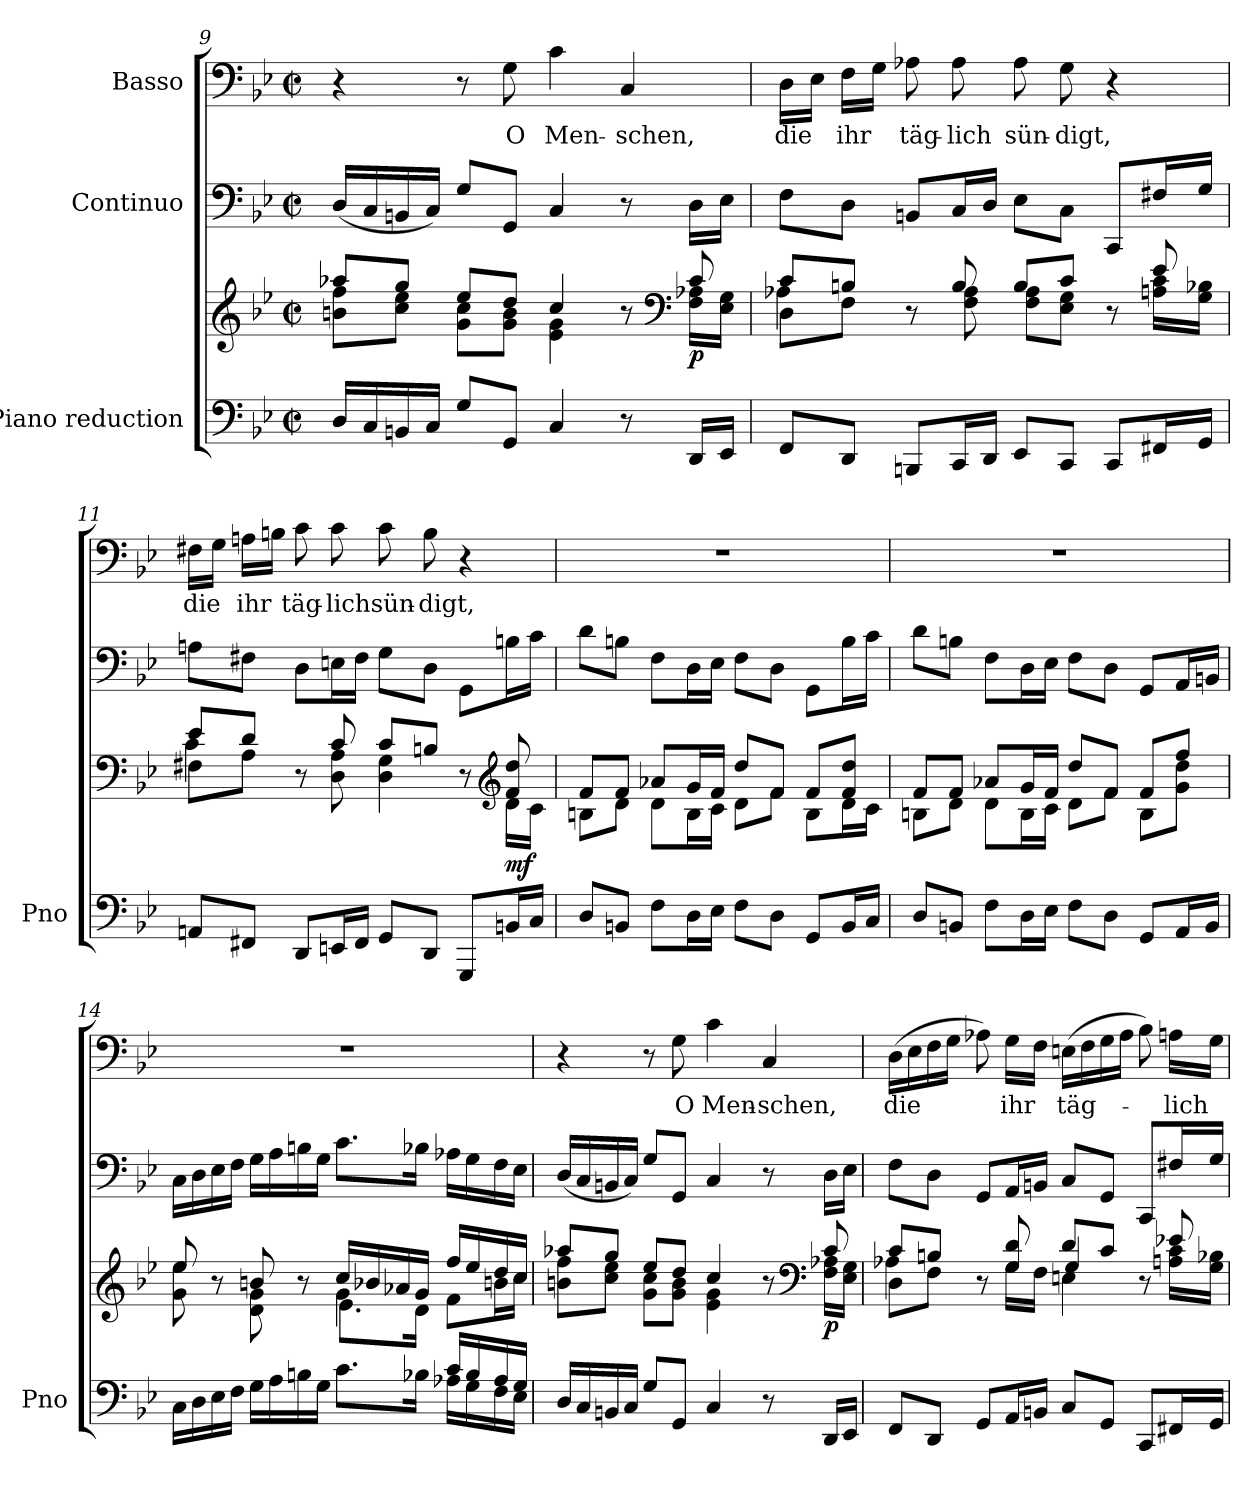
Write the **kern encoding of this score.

**kern	**kern	**dynam	**kern	**dynam	**kern	**text
*part3	*part3	*part3	*part2	*part2	*part1	*part1
*staff4	*staff3	*staff3/4	*staff2	*staff2	*staff1	*staff1
*I"Piano reduction	*	*	*I"Continuo	*	*I"Basso	*
*I'Pno	*	*	*	*	*	*
*clefF4	*clefG2	*	*clefF4	*	*clefF4	*
*k[b-e-]	*k[b-e-]	*	*k[b-e-]	*	*k[b-e-]	*
*M2/2	*M2/2	*	*M2/2	*	*M2/2	*
*met(c|)	*met(c|)	*	*met(c|)	*	*met(c|)	*
=9	=9	=9	=9	=9	=9	=9
*	*^	*	*	*	*	*
16D/LL	8aa-X/L	8bn\ 8ff\L	.	(16D/LL	.	4r	.
16C/	.	.	.	16C/	.	.	.
16BBn/	8gg/J	8cc\ 8ee-\J	.	16BBn/	.	.	.
16C/JJ	.	.	.	16C/JJ)	.	.	.
8G/L	8ee-/L	8g\ 8cc\L	.	8G/L	.	8r	.
!	!	!	!	!	!	!	!LO:LY:b
8GG/J	8dd/J	8g\ 8b\J	.	8GG/J	.	8G\	O
!	!	!	!	!	!	!	!LO:LY:b
4C/	4cc/	4e-\ 4g\	.	4C/	.	4c\	Men-
!	!	!	!	!	!	!	!LO:LY:b
8r	8r	8ryy	.	8r	.	4C/	-schen,
*	*clefF4	*	*	*	*	*	*
!	!	!	!LO:DY:b	!	!LO:DY:b	!	!
16DD/LL	8c/	16F\ 16A-X\LL	p	16D\LL	other-dynamics	.	.
16EE-/JJ	.	16E-\ 16G\JJ	.	16E-\JJ	.	.	.
!!LO:LB:g=z
=10	=10	=10	=10	=10	=10	=10	=10
*	*	*^	*	*	*	*	*
!	!	!	!	!	!	!	!	!LO:LY:b
8FF/L	8c/L	8D\L	4A-X\	.	8F\L	.	16D\LL	die
.	.	.	.	.	.	.	16E-\JJ	.
!	!	!	!	!	!	!	!	!LO:LY:b
8DD/J	8Bn/J	8F\J	.	.	8D\J	.	16F\LL	ihr
.	.	.	.	.	.	.	16G\JJ	.
!	!	!	!	!	!	!	!	!LO:LY:b
8BBBn/L	8r	8ryy	4ryy	.	8BBn/L	.	8A-X\	täg-
!	!	!	!	!	!	!	!	!LO:LY:b
16CC/L	8B/	8F\ 8A-\	.	.	16C/L	.	8A-\	-lich
16DD/JJ	.	.	.	.	16D/JJ	.	.	.
!	!	!	!	!	!	!	!	!LO:LY:b
8EE-/L	8B/L	8F\ 8A-\L	2ryy	.	8E-\L	.	8A-\	sün-
!	!	!	!	!	!	!	!	!LO:LY:b
8CC/J	8c/J	8E-\ 8G\J	.	.	8C\J	.	8G\	-digt,
8CC/L	8r	8ryy	.	.	8CC/L	.	4r	.
16FF#X/L	8e-/	16An\ 16c\LL	.	.	16F#X/L	.	.	.
16GG/JJ	.	16G\ 16B-X\JJ	.	.	16G/JJ	.	.	.
=11	=11	=11	=11	=11	=11	=11	=11	=11
!	!	!	!	!	!	!	!	!LO:LY:b
8AAn/L	8e-/L	8F#X\L	4c\	.	8An\L	.	16F#X\LL	die
.	.	.	.	.	.	.	16G\JJ	.
!	!	!	!	!	!	!	!	!LO:LY:b
8FF#X/J	8d/J	8A\J	.	.	8F#X\J	.	16An\LL	ihr
.	.	.	.	.	.	.	16Bn\JJ	.
!	!	!	!	!	!	!	!	!LO:LY:b
8DD/L	8r	8ryy	4ryy	.	8D\L	.	8c\	täg-
!	!	!	!	!	!	!	!	!LO:LY:b
16EEn/L	8c/	8D\ 8A\	.	.	16En\L	.	8c\	-lich
16FF#/JJ	.	.	.	.	16F#\JJ	.	.	.
!	!	!	!	!	!	!	!	!LO:LY:b
8GG/L	8c/L	4D\ 4G\	2ryy	.	8G\L	.	8c\	sün-
!	!	!	!	!	!	!	!	!LO:LY:b
8DD/J	8Bn/J	.	.	.	8D\J	.	8B\	-digt,
8GGG/L	8r	8ryy	.	.	8GG\L	.	4r	.
*	*clefG2	*	*	*	*	*	*	*
!	!	!	!	!LO:DY:b	!	!LO:DY:b	!	!
16BBn/L	8f/ 8dd/	16d\LL	.	mf	16Bn\L	other-dynamics	.	.
16C/JJ	.	16c\JJ	.	.	16c\JJ	.	.	.
*	*	*v	*v	*	*	*	*	*
=12	=12	=12	=12	=12	=12	=12	=12
8D/L	8f/L	8Bn\L	.	8d\L	.	1r	.
8BBn/J	8f/J	8d\J	.	8Bn\J	.	.	.
8F\L	8a-X/L	8d\L	.	8F\L	.	.	.
16D\L	16g/L	16B\L	.	16D\L	.	.	.
16E-\JJ	16f/JJ	16c\JJ	.	16E-\JJ	.	.	.
8F\L	8dd/L	8d\L	.	8F\L	.	.	.
8D\J	8f/J	8f\J	.	8D\J	.	.	.
8GG/L	8f/L	8B\L	.	8GG\L	.	.	.
16BB/L	8f/ 8dd/J	16d\L	.	16B\L	.	.	.
16C/JJ	.	16c\JJ	.	16c\JJ	.	.	.
=13	=13	=13	=13	=13	=13	=13	=13
8D/L	8f/L	8Bn\L	.	8d\L	.	1r	.
8BBn/J	8f/J	8d\J	.	8Bn\J	.	.	.
8F\L	8a-X/L	8d\L	.	8F\L	.	.	.
16D\L	16g/L	16B\L	.	16D\L	.	.	.
16E-\JJ	16f/JJ	16c\JJ	.	16E-\JJ	.	.	.
8F\L	8dd/L	8d\L	.	8F\L	.	.	.
8D\J	8f/J	8f\J	.	8D\J	.	.	.
8GG/L	8f/L	8B\L	.	8GG/L	.	.	.
16AA/L	8ff/J	8g\ 8dd\J	.	16AA/L	.	.	.
16BB/JJ	.	.	.	16BBn/JJ	.	.	.
!!LO:LB:g=z
=14	=14	=14	=14	=14	=14	=14	=14
*^	*	*^	*	*	*	*	*
2ryy	16C\LL	8ee-/	8g\ 8ee-\	2ryy	.	16C\LL	.	1r	.
.	16D\	.	.	.	.	16D\	.	.	.
.	16E-\	8r	8ryy	.	.	16E-\	.	.	.
.	16F\JJ	.	.	.	.	16F\JJ	.	.	.
.	16G\LL	8bn/	8d\ 8g\	.	.	16G\LL	.	.	.
.	16A\	.	.	.	.	16A\	.	.	.
.	16Bn\	8r	8ryy	.	.	16Bn\	.	.	.
.	16G\JJ	.	.	.	.	16G\JJ	.	.	.
4ryy	8.c\L	16cc/LL	4g\	8.e-\L	.	8.c\L	.	.	.
.	.	16b-X/	.	.	.	.	.	.	.
.	.	16a-X/	.	.	.	.	.	.	.
.	16B-X\Jk	16g/JJ	.	16d\Jk	.	16B-X\Jk	.	.	.
16c/LL	16A-X\LL	16ff/LL	8f\L	4ryy	.	16A-X\LL	.	.	.
16B-/	16G\	16ee-/	.	.	.	16G\	.	.	.
16A-/	16F\	16dd/	16bn\L	.	.	16F\	.	.	.
16G/JJ	16E-\JJ	16cc/JJ	16cc\JJ	.	.	16E-\JJ	.	.	.
*v	*v	*	*	*	*	*	*	*	*
*	*	*v	*v	*	*	*	*	*
=15	=15	=15	=15	=15	=15	=15	=15
16D/LL	8aa-X/L	8bn\ 8ff\L	.	(16D/LL	.	4r	.
16C/	.	.	.	16C/	.	.	.
16BBn/	8gg/J	8cc\ 8ee-\J	.	16BBn/	.	.	.
16C/JJ	.	.	.	16C/JJ)	.	.	.
8G/L	8ee-/L	8g\ 8cc\L	.	8G/L	.	8r	.
!	!	!	!	!	!	!	!LO:LY:b
8GG/J	8dd/J	8g\ 8b\J	.	8GG/J	.	8G\	O
!	!	!	!	!	!	!	!LO:LY:b
4C/	4cc/	4e-\ 4g\	.	4C/	.	4c\	Men-
!	!	!	!	!	!	!	!LO:LY:b
8r	8r	8ryy	.	8r	.	4C/	-schen,
*	*clefF4	*	*	*	*	*	*
!	!	!	!LO:DY:b	!	!LO:DY:b	!	!
16DD/LL	8c/	16F\ 16A-X\LL	p	16D\LL	other-dynamics	.	.
16EE-/JJ	.	16E-\ 16G\JJ	.	16E-\JJ	.	.	.
=16	=16	=16	=16	=16	=16	=16	=16
*	*	*^	*	*	*	*	*
!	!	!	!	!	!	!	!	!LO:LY:b
8FF/L	8c/L	8D\L	4A-X\	.	8F\L	.	(16D\LL	die
.	.	.	.	.	.	.	16E-\	.
8DD/J	8Bn/J	8F\J	.	.	8D\J	.	16F\	.
.	.	.	.	.	.	.	16G\JJ	.
8GG/L	8r	8ryy	4ryy	.	8GG/L	.	8A-X\)	.
!	!	!	!	!	!	!	!	!LO:LY:b
16AA/L	8G/ 8d/	16G\LL	.	.	16AA/L	.	16G\LL	ihr
16BBn/JJ	.	16F\JJ	.	.	16BBn/JJ	.	16F\JJ	.
!	!	!	!	!	!	!	!	!LO:LY:b
8C/L	8d/L	4En\	4G/	.	8C/L	.	(16En\LL	täg-
.	.	.	.	.	.	.	16F\	.
8GG/J	8c/J	.	.	.	8GG/J	.	16G\	.
.	.	.	.	.	.	.	16A-\JJ	.
8CC/L	8r	8ryy	4ryy	.	8CC/L	.	8B-\)	.
!	!	!	!	!	!	!	!	!LO:LY:b
16FF#X/L	8e-X/	16An\ 16c\LL	.	.	16F#X/L	.	16An\LL	-lich
16GG/JJ	.	16G\ 16B-X\JJ	.	.	16G/JJ	.	16G\JJ	.
*	*v	*v	*v	*	*	*	*	*
=	=	=	=	=	=	=
*-	*-	*-	*-	*-	*-	*-
